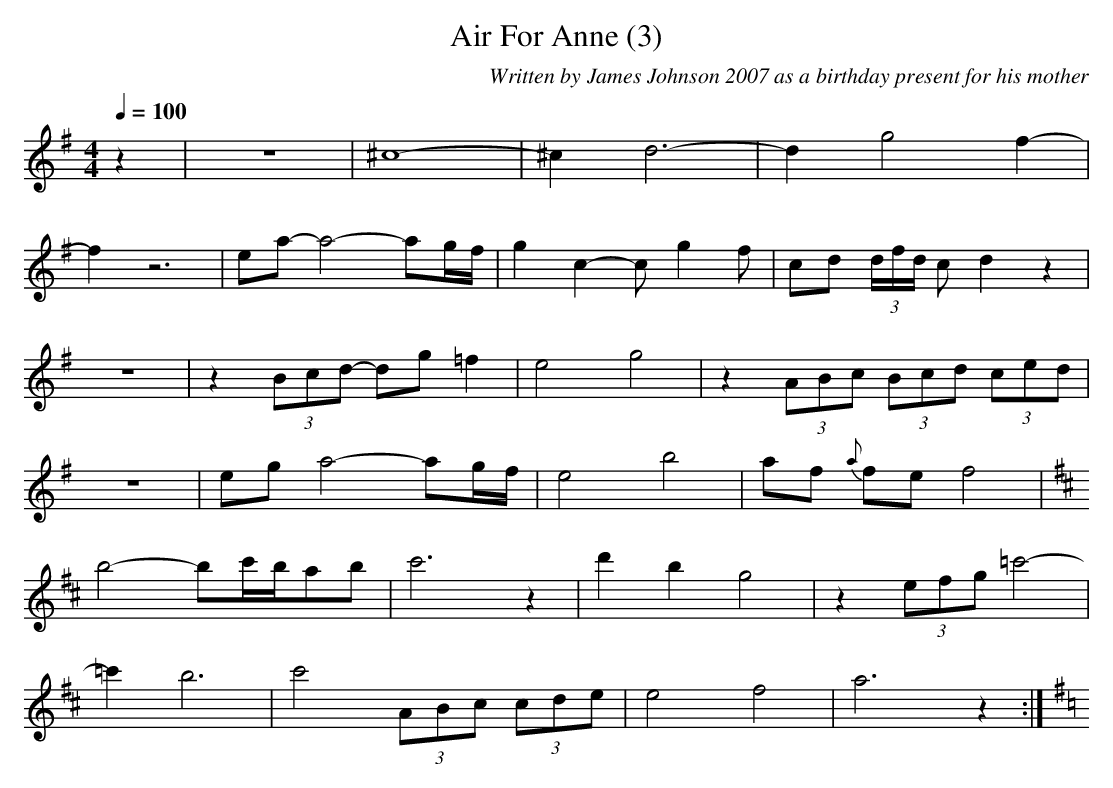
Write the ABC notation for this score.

X:1
T:Air For Anne (3)
C:Written by James Johnson 2007 as a birthday present for his mother
M:4/4
L:1/4
Q:100
K:G
z|z4|^c4-|^cd3-|dg2f-|
fz3|e/a/-a2-a/g//f//|gc-c/gf/|c/d/ (3d//f//d// c/dz|
z4|z(3B/c/d/- d/g/=f|e2g2|z(3a,/b,/c/ (3B/c/d/ (3c/e/d/|
z4|e/g/a2-a/g//f//|e2b2|a/f/ {a}}f/e/ f2|
K:D
b2-b/c'//b//a/b/|c'3z|d'bg2|z (3e/f/g/=c'2-|
=c'b3|c'2 (3A/B/c/ (3c/d/e/|e2f2|a3z:|
K:G
